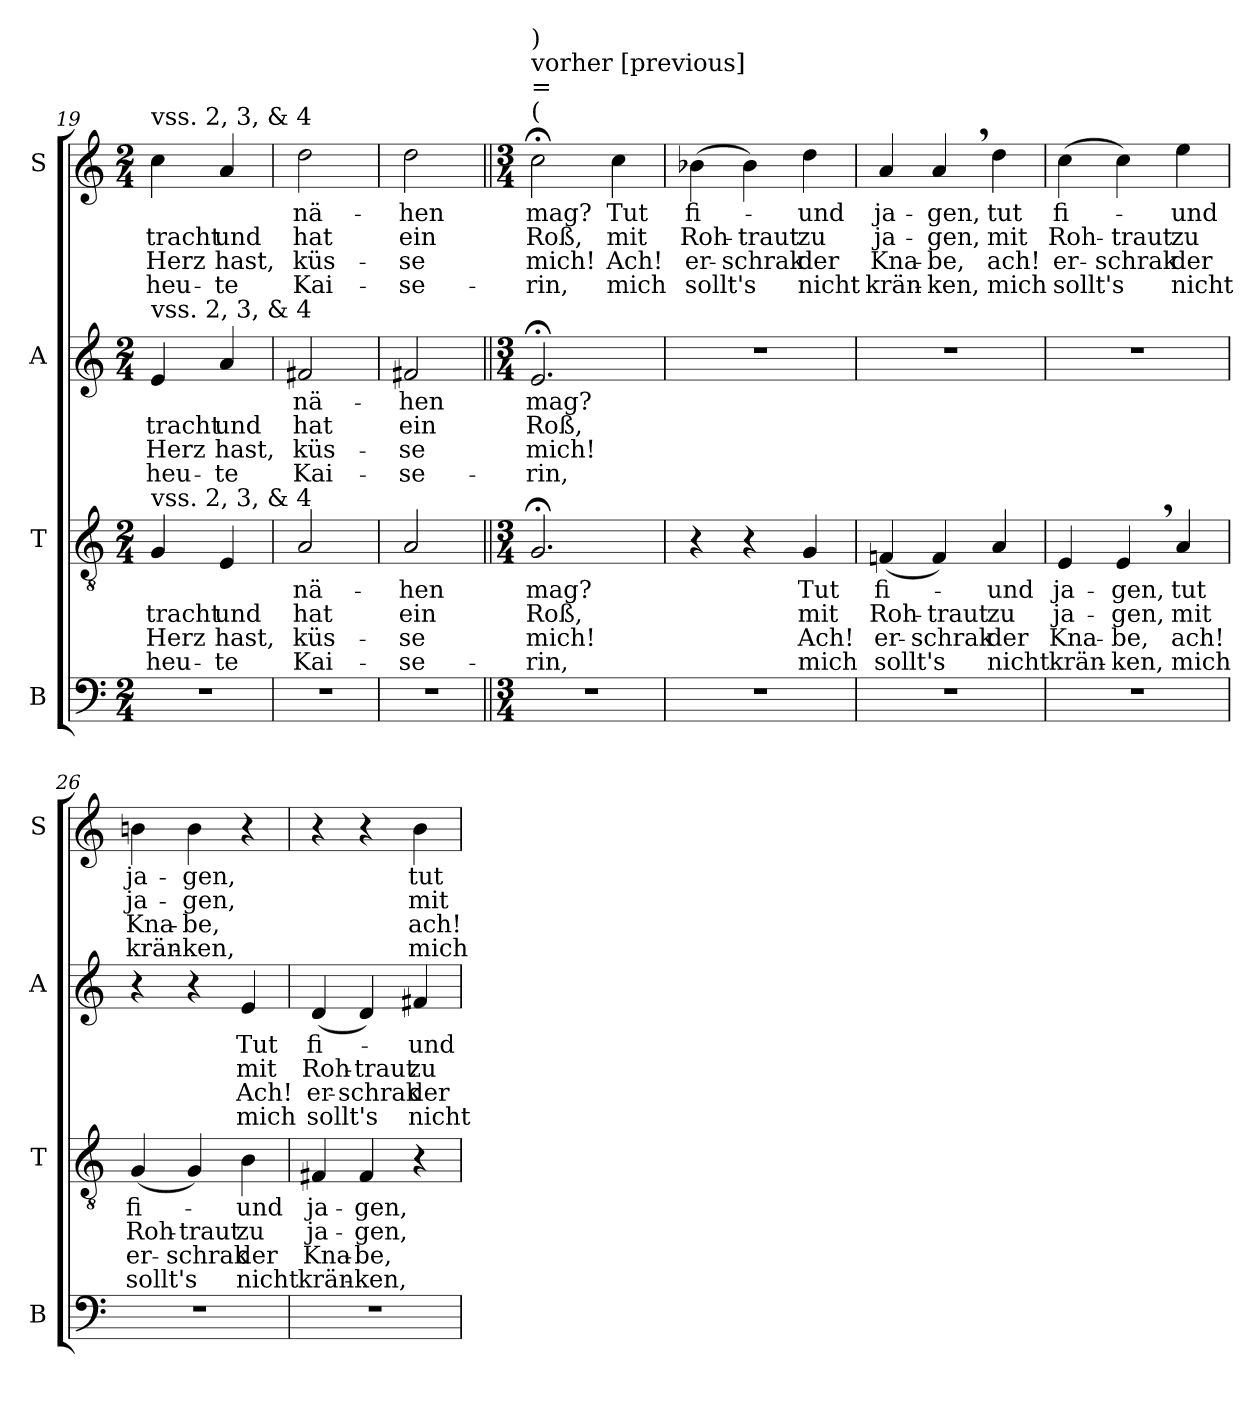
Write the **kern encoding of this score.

**kern	**kern	**text	**text	**text	**text	**kern	**text	**text	**text	**text	**kern	**text	**text	**text	**text
*part4	*part3	*part3	*part3	*part3	*part3	*part2	*part2	*part2	*part2	*part2	*part1	*part1	*part1	*part1	*part1
*staff4	*staff3	*staff3	*staff3	*staff3	*staff3	*staff2	*staff2	*staff2	*staff2	*staff2	*staff1	*staff1	*staff1	*staff1	*staff1
*I"B	*I"T	*	*	*	*	*I"A	*	*	*	*	*I"S	*	*	*	*
*I'B	*I'T	*	*	*	*	*I'A	*	*	*	*	*I'S	*	*	*	*
!!LO:PB:g=z
*clefF4	*clefGv2	*	*	*	*	*clefG2	*	*	*	*	*clefG2	*	*	*	*
*k[]	*k[]	*	*	*	*	*k[]	*	*	*	*	*k[]	*	*	*	*
*C:	*C:	*	*	*	*	*C:	*	*	*	*	*C:	*	*	*	*
*M2/4	*M2/4	*	*	*	*	*M2/4	*	*	*	*	*M2/4	*	*	*	*
=19	=19	=19	=19	=19	=19	=19	=19	=19	=19	=19	=19	=19	=19	=19	=19
!	!	!	!LO:LY:b	!LO:LY:b	!LO:LY:b	!	!	!	!	!	!	!	!	!	!
!	!	!	!	!	!	!	!	!LO:LY:b	!LO:LY:b	!LO:LY:b	!	!	!	!	!
!	!	!	!	!	!	!	!	!	!	!	!LO:TX:a:t=vss. 2, 3, & 4	!	!	!	!
!	!	!	!	!	!	!LO:TX:a:t=vss. 2, 3, & 4	!	!	!	!	!	!	!	!	!
!	!LO:TX:a:t=vss. 2, 3, & 4	!	!	!	!	!	!	!	!	!	!	!	!	!	!
!	!	!	!	!	!	!	!	!	!	!	!	!	!LO:LY:b	!LO:LY:b	!LO:LY:b
2r	4G/	.	tracht	Herz	heu-	4e/	.	tracht	Herz	heu-	4cc\	.	tracht	Herz	heu-
!	!	!	!LO:LY:b	!LO:LY:b	!LO:LY:b	!	!	!	!	!	!	!	!	!	!
!	!	!	!	!	!	!	!	!LO:LY:b	!LO:LY:b	!LO:LY:b	!	!	!	!	!
!	!	!	!	!	!	!	!	!	!	!	!	!	!LO:LY:b	!LO:LY:b	!LO:LY:b
.	4E/	.	und	hast,	-te	4a/	.	und	hast,	-te	4a/	.	und	hast,	-te
=20	=20	=20	=20	=20	=20	=20	=20	=20	=20	=20	=20	=20	=20	=20	=20
!	!	!LO:LY:b	!LO:LY:b	!LO:LY:b	!LO:LY:b	!	!	!	!	!	!	!	!	!	!
!	!	!	!	!	!	!	!LO:LY:b	!LO:LY:b	!LO:LY:b	!LO:LY:b	!	!	!	!	!
!	!	!	!	!	!	!	!	!	!	!	!	!LO:LY:b	!LO:LY:b	!LO:LY:b	!LO:LY:b
2r	2A/	nä-	hat	küs-	Kai-	2f#X/	nä-	hat	küs-	Kai-	2dd\	nä-	hat	küs-	Kai-
=21	=21	=21	=21	=21	=21	=21	=21	=21	=21	=21	=21	=21	=21	=21	=21
!	!	!LO:LY:b	!LO:LY:b	!LO:LY:b	!LO:LY:b	!	!	!	!	!	!	!	!	!	!
!	!	!	!	!	!	!	!LO:LY:b	!LO:LY:b	!LO:LY:b	!LO:LY:b	!	!	!	!	!
!	!	!	!	!	!	!	!	!	!	!	!	!LO:LY:b	!LO:LY:b	!LO:LY:b	!LO:LY:b
2r	2A/	-hen	ein	-se	-se-	2f#X/	-hen	ein	-se	-se-	2dd\	-hen	ein	-se	-se-
=22||	=22||	=22||	=22||	=22||	=22||	=22||	=22||	=22||	=22||	=22||	=22||	=22||	=22||	=22||	=22||
*M3/4	*M3/4	*	*	*	*	*M3/4	*	*	*	*	*M3/4	*	*	*	*
!	!	!LO:LY:b	!LO:LY:b	!LO:LY:b	!LO:LY:b	!	!	!	!	!	!	!	!	!	!
!	!	!	!	!	!	!	!LO:LY:b	!LO:LY:b	!LO:LY:b	!LO:LY:b	!	!	!	!	!
!	!	!	!	!	!	!	!	!	!	!	!LO:TX:a:t=(	!	!	!	!
!	!	!	!	!	!	!	!	!	!	!	!LO:TX:a:t==	!	!	!	!
!	!	!	!	!	!	!	!	!	!	!	!LO:TX:a:t=vorher [previous]	!	!	!	!
!	!	!	!	!	!	!	!	!	!	!	!LO:TX:a:t=)	!	!	!	!
!	!	!	!	!	!	!	!	!	!	!	!	!LO:LY:b	!LO:LY:b	!LO:LY:b	!LO:LY:b
2.r	2.G;</	mag?	Roß,	mich!	-rin,	2.e;</	mag?	Roß,	mich!	-rin,	2cc;<Z\	mag?	Roß,	mich!	-rin,
!	!	!	!	!	!	!	!	!	!	!	!	!LO:LY:b	!LO:LY:b	!LO:LY:b	!LO:LY:b
.	.	.	.	.	.	.	.	.	.	.	4cc\	Tut	mit	Ach!	mich
=23	=23	=23	=23	=23	=23	=23	=23	=23	=23	=23	=23	=23	=23	=23	=23
!	!	!	!	!	!	!	!	!	!	!	!	!LO:LY:b	!LO:LY:b	!LO:LY:b	!LO:LY:b
2.r	4r	.	.	.	.	2.r	.	.	.	.	(>4b-X\	fi-	Roh-	er-	sollt's
!	!	!	!	!	!	!	!	!	!	!	!	!	!LO:LY:b	!LO:LY:b	!
.	4r	.	.	.	.	.	.	.	.	.	4b-\)	.	-traut	-schrak	.
!	!	!LO:LY:b	!LO:LY:b	!LO:LY:b	!LO:LY:b	!	!	!	!	!	!	!	!	!	!
!	!	!	!	!	!	!	!	!	!	!	!	!LO:LY:b	!LO:LY:b	!LO:LY:b	!LO:LY:b
.	4G/	Tut	mit	Ach!	mich	.	.	.	.	.	4dd\	und	zu	der	nicht
=24	=24	=24	=24	=24	=24	=24	=24	=24	=24	=24	=24	=24	=24	=24	=24
!	!	!LO:LY:b	!LO:LY:b	!LO:LY:b	!LO:LY:b	!	!	!	!	!	!	!	!	!	!
!	!	!	!	!	!	!	!	!	!	!	!	!LO:LY:b	!LO:LY:b	!LO:LY:b	!LO:LY:b
2.r	(<4Fn/	fi-	Roh-	er-	sollt's	2.r	.	.	.	.	4a/	ja-	ja-	Kna-	krän-
!	!	!	!LO:LY:b	!LO:LY:b	!	!	!	!	!	!	!	!	!	!	!
!	!	!	!	!	!	!	!	!	!	!	!	!LO:LY:b	!LO:LY:b	!LO:LY:b	!LO:LY:b
.	4F/)	.	-traut	-schrak	.	.	.	.	.	.	4a,>/	-gen,	-gen,	-be,	-ken,
!	!	!LO:LY:b	!LO:LY:b	!LO:LY:b	!LO:LY:b	!	!	!	!	!	!	!	!	!	!
!	!	!	!	!	!	!	!	!	!	!	!	!LO:LY:b	!LO:LY:b	!LO:LY:b	!LO:LY:b
.	4A/	und	zu	der	nicht	.	.	.	.	.	4dd\	tut	mit	ach!	mich
=25	=25	=25	=25	=25	=25	=25	=25	=25	=25	=25	=25	=25	=25	=25	=25
!	!	!LO:LY:b	!LO:LY:b	!LO:LY:b	!LO:LY:b	!	!	!	!	!	!	!	!	!	!
!	!	!	!	!	!	!	!	!	!	!	!	!LO:LY:b	!LO:LY:b	!LO:LY:b	!LO:LY:b
2.r	4E/	ja-	ja-	Kna-	krän-	2.r	.	.	.	.	(>4cc\	fi-	Roh-	er-	sollt's
!	!	!LO:LY:b	!LO:LY:b	!LO:LY:b	!LO:LY:b	!	!	!	!	!	!	!	!	!	!
!	!	!	!	!	!	!	!	!	!	!	!	!	!LO:LY:b	!LO:LY:b	!
.	4E,>/	-gen,	-gen,	-be,	-ken,	.	.	.	.	.	4cc\)	.	-traut	-schrak	.
!	!	!LO:LY:b	!LO:LY:b	!LO:LY:b	!LO:LY:b	!	!	!	!	!	!	!	!	!	!
!	!	!	!	!	!	!	!	!	!	!	!	!LO:LY:b	!LO:LY:b	!LO:LY:b	!LO:LY:b
.	4A/	tut	mit	ach!	mich	.	.	.	.	.	4ee\	und	zu	der	nicht
=26	=26	=26	=26	=26	=26	=26	=26	=26	=26	=26	=26	=26	=26	=26	=26
!	!	!LO:LY:b	!LO:LY:b	!LO:LY:b	!LO:LY:b	!	!	!	!	!	!	!	!	!	!
!	!	!	!	!	!	!	!	!	!	!	!	!LO:LY:b	!LO:LY:b	!LO:LY:b	!LO:LY:b
2.r	(<4G/	fi-	Roh-	er-	sollt's	4r	.	.	.	.	4bn\	ja-	ja-	Kna-	krän-
!	!	!	!LO:LY:b	!LO:LY:b	!	!	!	!	!	!	!	!	!	!	!
!	!	!	!	!	!	!	!	!	!	!	!	!LO:LY:b	!LO:LY:b	!LO:LY:b	!LO:LY:b
.	4G/)	.	-traut	-schrak	.	4r	.	.	.	.	4b\	-gen,	-gen,	-be,	-ken,
!	!	!LO:LY:b	!LO:LY:b	!LO:LY:b	!LO:LY:b	!	!	!	!	!	!	!	!	!	!
!	!	!	!	!	!	!	!LO:LY:b	!LO:LY:b	!LO:LY:b	!LO:LY:b	!	!	!	!	!
.	4B\	und	zu	der	nicht	4e/	Tut	mit	Ach!	mich	4r	.	.	.	.
!!LO:LB:g=z
=27	=27	=27	=27	=27	=27	=27	=27	=27	=27	=27	=27	=27	=27	=27	=27
!	!	!LO:LY:b	!LO:LY:b	!LO:LY:b	!LO:LY:b	!	!	!	!	!	!	!	!	!	!
!	!	!	!	!	!	!	!LO:LY:b	!LO:LY:b	!LO:LY:b	!LO:LY:b	!	!	!	!	!
2.r	4F#X/	ja-	ja-	Kna-	krän-	(<4d/	fi-	Roh-	er-	sollt's	4r	.	.	.	.
!	!	!LO:LY:b	!LO:LY:b	!LO:LY:b	!LO:LY:b	!	!	!	!	!	!	!	!	!	!
!	!	!	!	!	!	!	!	!LO:LY:b	!LO:LY:b	!	!	!	!	!	!
.	4F#/	-gen,	-gen,	-be,	-ken,	4d/)	.	-traut	-schrak	.	4r	.	.	.	.
!	!	!	!	!	!	!	!LO:LY:b	!LO:LY:b	!LO:LY:b	!LO:LY:b	!	!	!	!	!
!	!	!	!	!	!	!	!	!	!	!	!	!LO:LY:b	!LO:LY:b	!LO:LY:b	!LO:LY:b
.	4r	.	.	.	.	4f#X/	und	zu	der	nicht	4b\	tut	mit	ach!	mich
=	=	=	=	=	=	=	=	=	=	=	=	=	=	=	=
*-	*-	*-	*-	*-	*-	*-	*-	*-	*-	*-	*-	*-	*-	*-	*-
